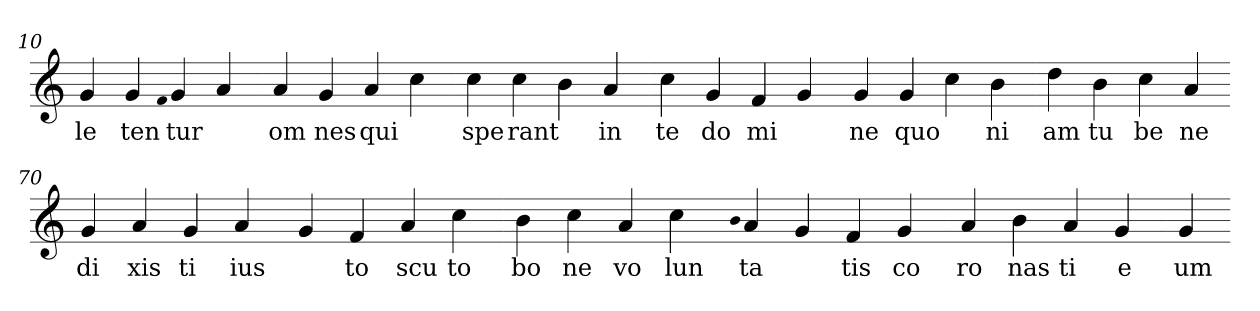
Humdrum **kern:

**kern	**text
*part1	*part1
*staff1	*staff1
*clefG2	*
=10.	=10.
4g	le
4g	ten
qqf	.
4g	tur
4a	.
=20.-	=20.-
4a	om
4g	nes
4a	qui
4cc	.
=30.-	=30.-
4cc	spe
4cc	rant
4b	.
4a	in
=40.-	=40.-
4cc	te
4g	do
4f	mi
4g	.
=50.-	=50.-
4g	ne
4g	quo
4cc	.
4b	ni
=60.-	=60.-
4dd	am
4b	tu
4cc	be
4a	ne
=70.-	=70.-
4g	di
4a	xis
4g	ti
4a	ius
=80.-	=80.-
4g	.
4f	to
4a	scu
4cc	to
=90.-	=90.-
4b	bo
4cc	ne
4a	vo
4cc	lun
=100.-	=100.-
qqb	.
4a	ta
4g	.
4f	tis
4g	co
=110.-	=110.-
4a	ro
4b	nas
4a	ti
4g	e
=120.-	=120.-
4g	um
=-	=-
*-	*-
